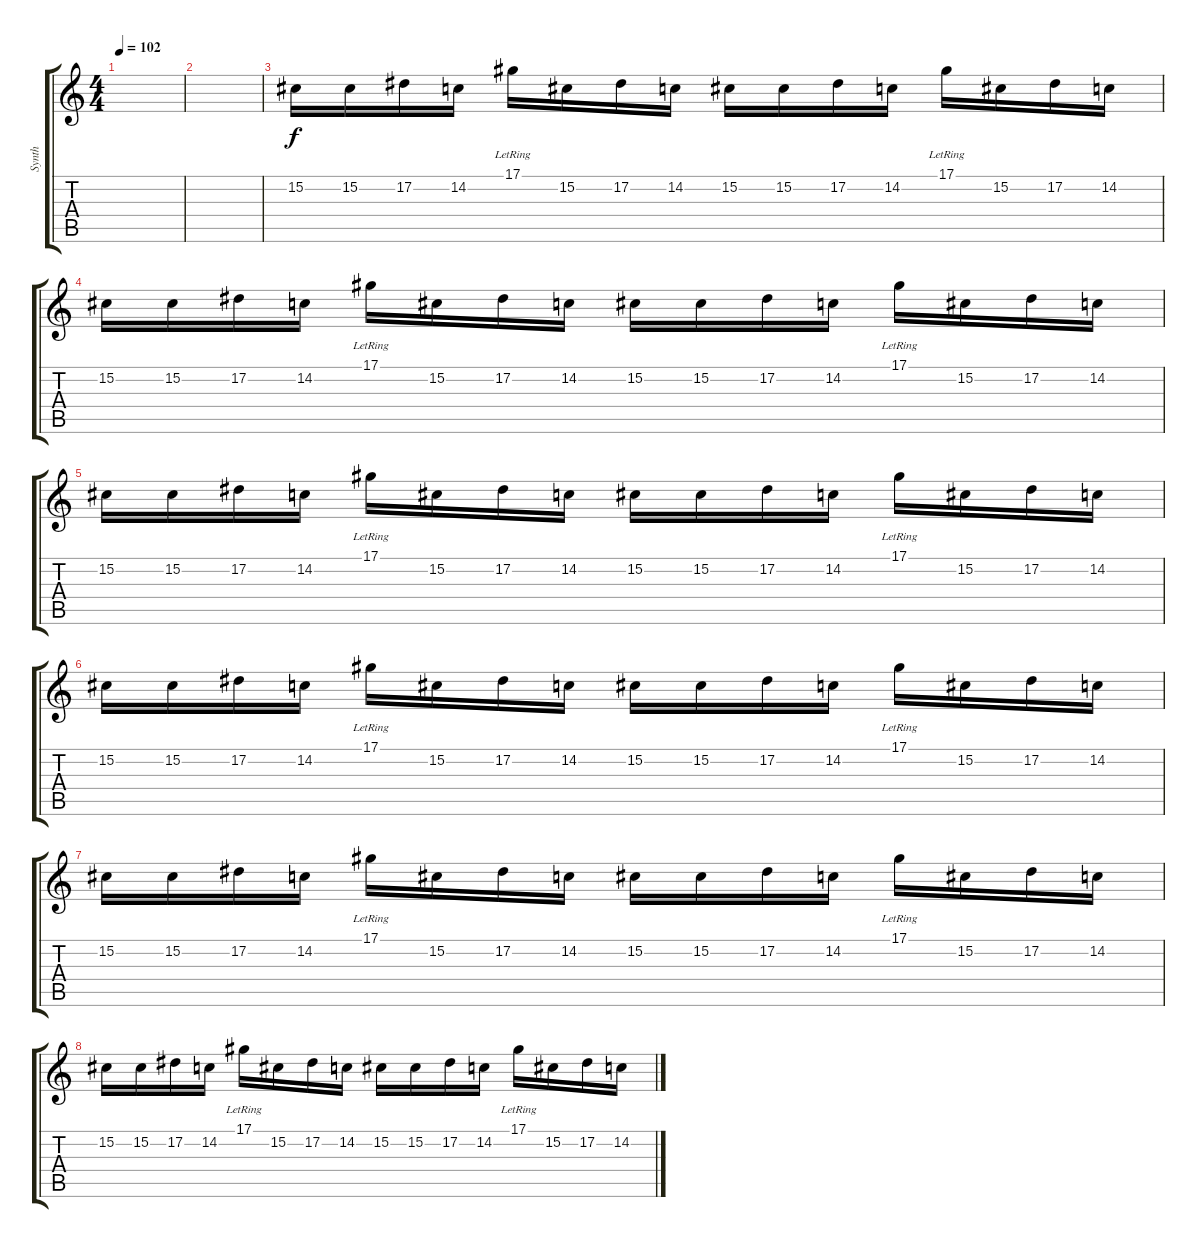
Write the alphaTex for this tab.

\track ("Synth" "Synth") {instrument celesta}
\staff {score tabs}
\tuning (Eb4 Bb3 Gb3 Db3 Ab2 Eb2) {hide}
\ts (4 4)
\tempo 102
\clef g2
\ks c
|
|
15.2.16 15.2.16{volume 6} 17.2.16 14.2.16 17.1{lr}.16 15.2.16 17.2.16 14.2.16 15.2.16 15.2.16 17.2.16 14.2.16 17.1{lr}.16 15.2.16 17.2.16 14.2.16 |
15.2.16 15.2.16 17.2.16 14.2.16 17.1{lr}.16 15.2.16 17.2.16 14.2.16 15.2.16 15.2.16 17.2.16 14.2.16 17.1{lr}.16 15.2.16 17.2.16 14.2.16 |
15.2.16 15.2.16 17.2.16 14.2.16 17.1{lr}.16 15.2.16 17.2.16 14.2.16 15.2.16 15.2.16 17.2.16 14.2.16 17.1{lr}.16 15.2.16 17.2.16 14.2.16 |
15.2.16 15.2.16 17.2.16 14.2.16 17.1{lr}.16 15.2.16 17.2.16 14.2.16 15.2.16 15.2.16 17.2.16 14.2.16 17.1{lr}.16 15.2.16 17.2.16 14.2.16 |
15.2.16 15.2.16 17.2.16 14.2.16 17.1{lr}.16 15.2.16 17.2.16 14.2.16 15.2.16 15.2.16 17.2.16 14.2.16 17.1{lr}.16 15.2.16 17.2.16 14.2.16 |
15.2.16 15.2.16 17.2.16 14.2.16 17.1{lr}.16 15.2.16 17.2.16 14.2.16 15.2.16 15.2.16 17.2.16 14.2.16 17.1{lr}.16 15.2.16 17.2.16 14.2.16
